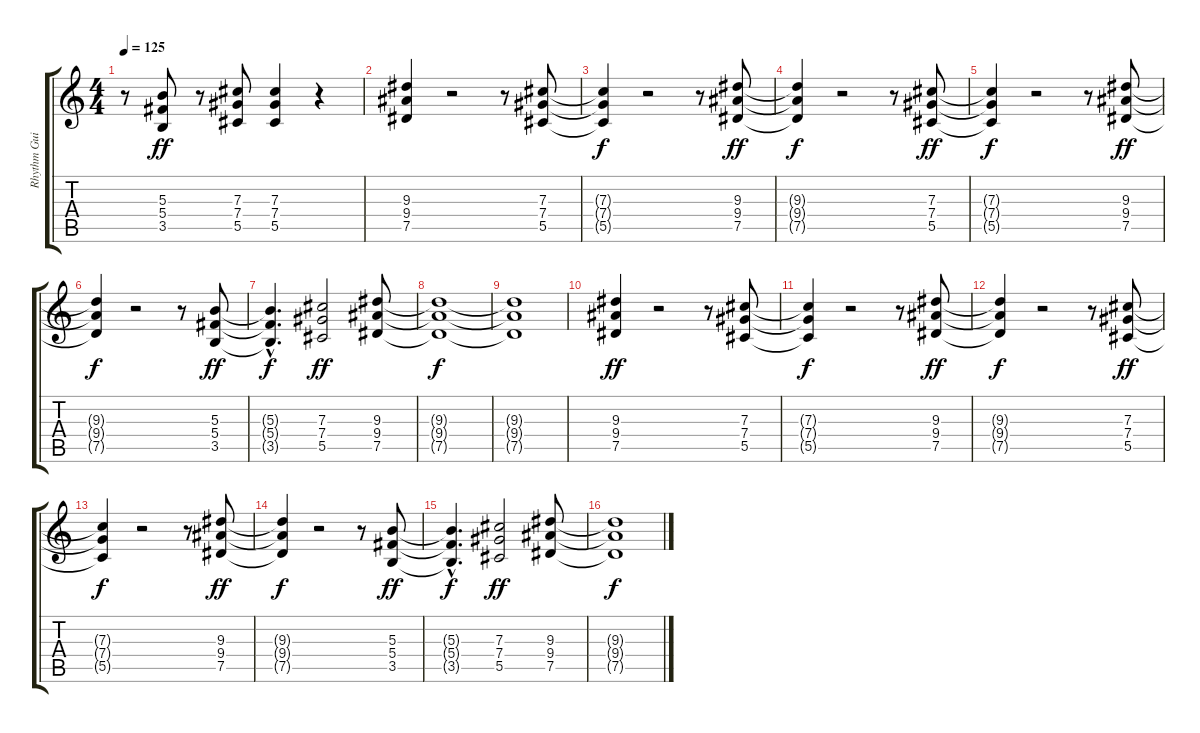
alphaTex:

\track ("Rhythm Guitar I" "Rhythm Gui") {instrument overdrivenguitar}
\staff {score tabs}
\tuning (Eb4 Bb3 Gb3 Db3 Ab2 Eb2) {hide}
\ts (4 4)
\tempo 125
\clef g2
\ks c
r.8{dy ff} (5.3 5.4 3.5).8 r.8 (7.3 7.4 5.5).8 (7.3 7.4 5.5).4 r.4 |
(9.3 9.4 7.5).4 r.2 r.8 (7.3 7.4 5.5).8 |
(7.3{t} 7.4{t} 5.5{t}).4{dy f} r.2 r.8 (9.3 9.4 7.5).8{dy ff} |
(9.3{t} 9.4{t} 7.5{t}).4{dy f} r.2 r.8 (7.3 7.4 5.5).8{dy ff} |
(7.3{t} 7.4{t} 5.5{t}).4{dy f} r.2 r.8 (9.3 9.4 7.5).8{dy ff} |
(9.3{t} 9.4{t} 7.5{t}).4{dy f} r.2 r.8 (5.3 5.4 3.5).8{dy ff} |
(5.3{hac t} 5.4{hac t} 3.5{hac t}).4{d dy f} (7.3 7.4 5.5).2{dy ff} (9.3 9.4 7.5).8 |
(9.3{t} 9.4{t} 7.5{t}).1{dy f} |
(9.3{t} 9.4{t} 7.5{t}).1 |
(9.3 9.4 7.5).4{dy ff} r.2 r.8 (7.3 7.4 5.5).8 |
(7.3{t} 7.4{t} 5.5{t}).4{dy f} r.2 r.8 (9.3 9.4 7.5).8{dy ff} |
(9.3{t} 9.4{t} 7.5{t}).4{dy f} r.2 r.8 (7.3 7.4 5.5).8{dy ff} |
(7.3{t} 7.4{t} 5.5{t}).4{dy f} r.2 r.8 (9.3 9.4 7.5).8{dy ff} |
(9.3{t} 9.4{t} 7.5{t}).4{dy f} r.2 r.8 (5.3 5.4 3.5).8{dy ff} |
(5.3{hac t} 5.4{hac t} 3.5{hac t}).4{d dy f} (7.3 7.4 5.5).2{dy ff} (9.3 9.4 7.5).8 |
(9.3{t} 9.4{t} 7.5{t}).1{dy f}
